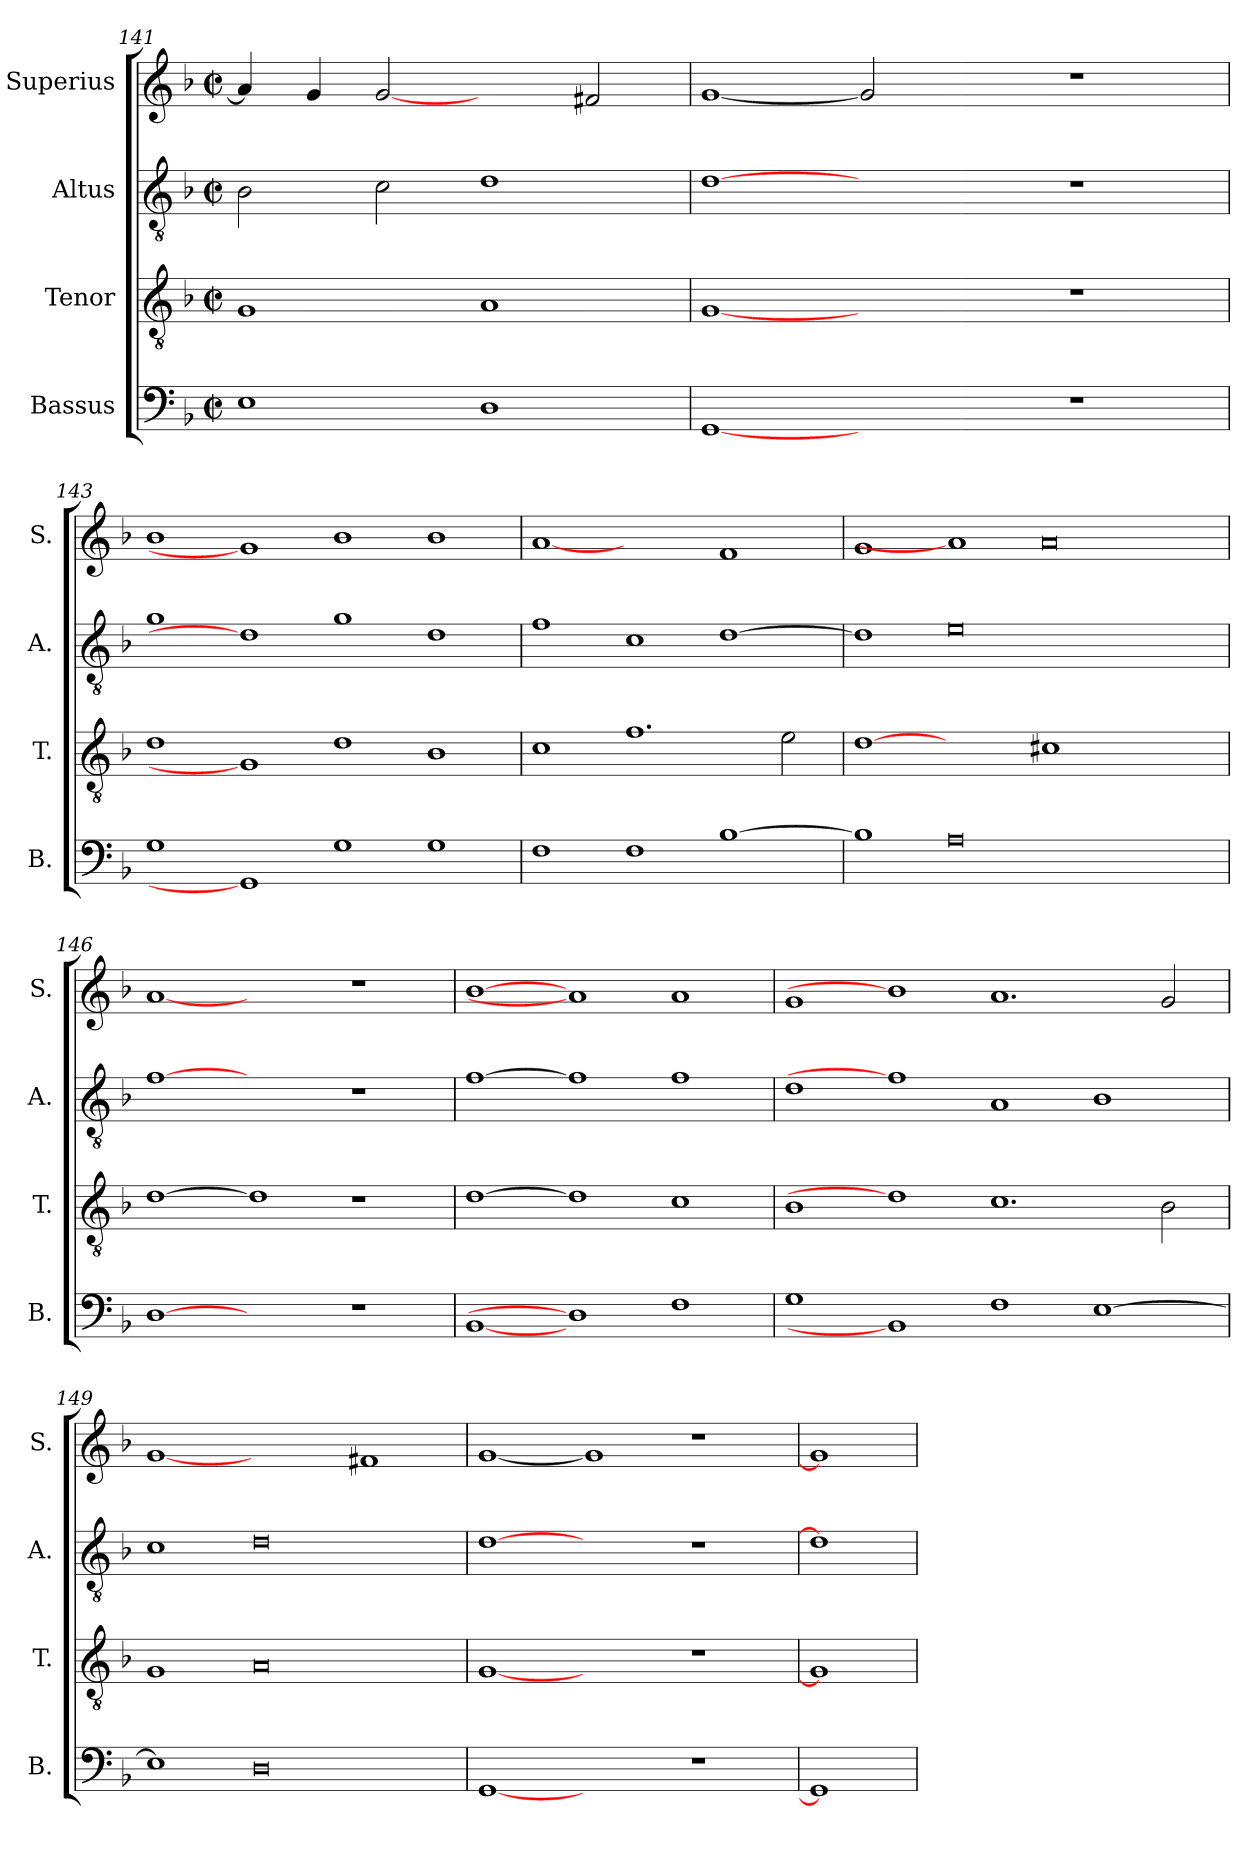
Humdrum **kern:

**kern	**kern	**kern	**kern
*part4	*part3	*part2	*part1
*staff4	*staff3	*staff2	*staff1
*I"Bassus	*I"Tenor	*I"Altus	*I"Superius
*I'B.	*I'T.	*I'A.	*I'S.
*clefF4	*clefGv2	*clefGv2	*clefG2
*	*ITrd7c12	*ITrd7c12	*
*k[b-]	*k[b-]	*k[b-]	*k[b-]
*F:	*F:	*F:	*F:
*M2/2	*M2/2	*M2/2	*M2/2
*met(c|)	*met(c|)	*met(c|)	*met(c|)
=141	=141	=141	=141
1Ei	1GGi	2BB-i\	4ai/]
.	.	.	4gi/
.	.	2Ci\	[2gi
1Di	1AAi	1Di	2ryy
.	.	.	2f#Xi/
=142	=142	=142	=142
[1GGi	[1GGi	[1Di	[1gi
1ryy	1ryy	1ryy	2gi]
.	.	.	2ryy
1r	1r	1r	1r
=143	=143	=143	=143
1Gi	1Di	1Gi	1b-i
1GGi]	1GGi]	1Di]	1gi]
1Gi	1Di	1Gi	1b-i
1Gi	1BB-i	1Di	1b-i
=144	=144	=144	=144
1Fi	1Ci	1Fi	[1ai
1Fi	1.Fi	1Ci	1ryy
[>1B-i	.	[>1Di	1fi
.	2Ei\	.	.
!!LO:PB:g=z
=145	=145	=145	=145
1B-i]	[1Di	1Di]	1gi
0Ai	1ryy	0Ei	1ai]
.	1C#Xi	.	0ai
1ryy	1ryy	1ryy	.
=146	=146	=146	=146
[1Di	[1Di	[1Fi	[1ai
1ryy	1Di]	1ryy	1ryy
1r	1r	1r	1r
=147	=147	=147	=147
[1BB-i	[1Di	[1Fi	[1b-i
1Di]	1Di]	1Fi]	1ai]
1Fi	1Ci	1Fi	1ai
=148	=148	=148	=148
1Gi	1BB-i	1Di	1gi
1BB-i]	1Di]	1Fi]	1b-i]
1Fi	1.Ci	1AAi	1.ai
[>1Ei	.	1BB-i	.
.	2BB-i\	.	2gi/
=149	=149	=149	=149
1Ei]	1GGi	1Ci	[1gi
0Di	0AAi	0Di	1ryy
.	.	.	1f#Xi
!!LO:LB:g=z
=150	=150	=150	=150
[1GGi	[1GGi	[1Di	[1gi
1ryy	1ryy	1ryy	1gi]
1r	1r	1r	1r
=151	=151	=151	=151
1GGi]	1GGi]	1Di]	1gi]
=	=	=	=
*-	*-	*-	*-
